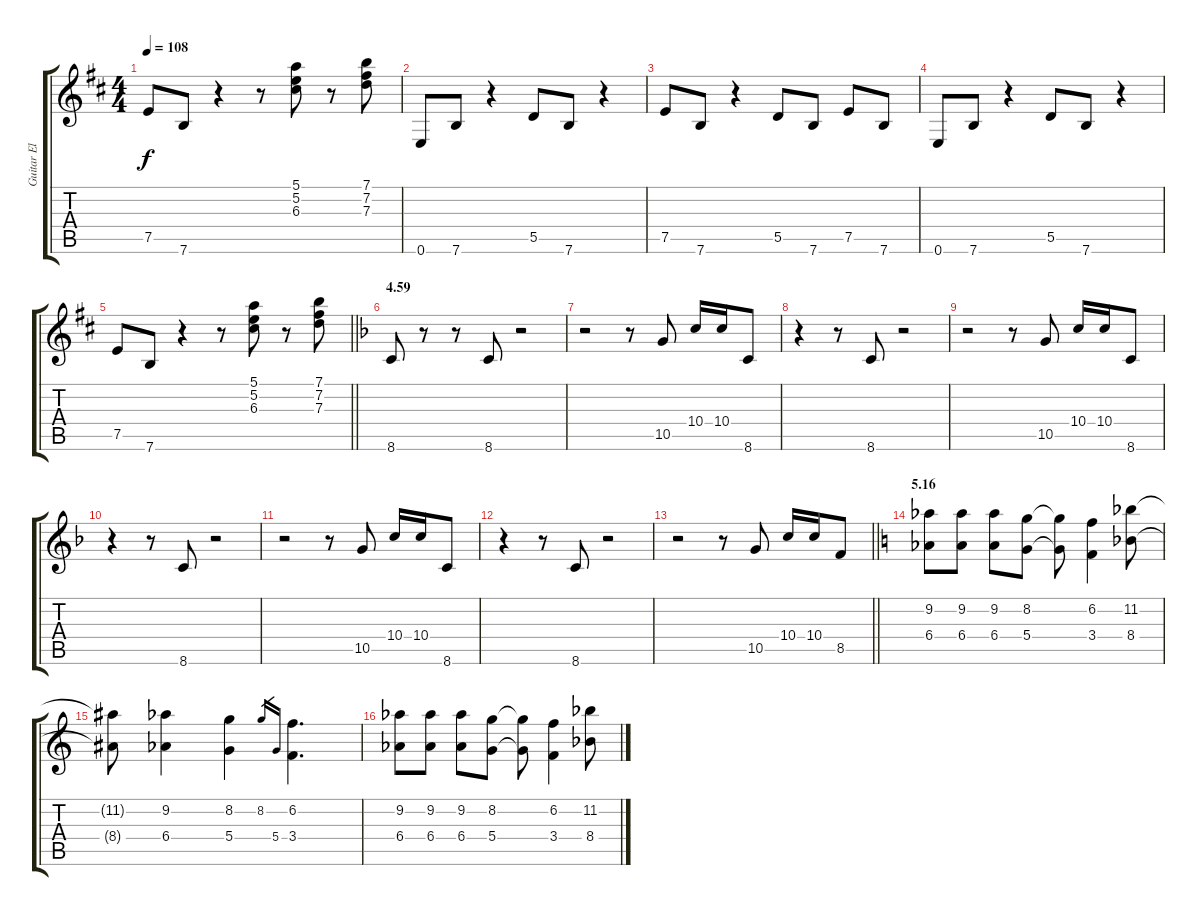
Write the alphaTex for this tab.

\track ("Guitar El" "Guitar El") {instrument overdrivenguitar}
\staff {score tabs}
\tuning (E4 B3 G3 D3 A2 E2) {hide}
\ts (4 4)
\tempo 108
\clef g2
\ks d
7.5.8{dy f} 7.6.8 r.4 r.8 (5.1 5.2 6.3).8 r.8 (7.1 7.2 7.3).8 |
0.6.8 7.6.8 r.4 5.5.8 7.6.8 r.4 |
7.5.8 7.6.8 r.4 5.5.8 7.6.8 7.5.8 7.6.8 |
0.6.8 7.6.8 r.4 5.5.8 7.6.8 r.4 |
\barLineRight lightlight
7.5.8 7.6.8 r.4 r.8 (5.1 5.2 6.3).8 r.8 (7.1 7.2 7.3).8 |
\section ("" "4.59")
\ks f
8.6.8 r.8 r.8 8.6.8 r.2 |
r.2 r.8 10.5.8 10.4.16 10.4.16 8.6.8 |
r.4 r.8 8.6.8 r.2 |
r.2 r.8 10.5.8 10.4.16 10.4.16 8.6.8 |
r.4 r.8 8.6.8 r.2 |
r.2 r.8 10.5.8 10.4.16 10.4.16 8.6.8 |
r.4 r.8 8.6.8 r.2 |
\barLineRight lightlight
r.2 r.8 10.5.8 10.4.16 10.4.16 8.5.8 |
\section ("" "5.16")
\ks c
(9.2{acc b} 6.4{acc b}).8 (9.2{acc b} 6.4{acc b}).8 (9.2{acc b} 6.4{acc b}).8 (8.2 5.4).8 (8.2{t} 5.4{t}).8 (6.2 3.4).4 (11.2{acc b} 8.4{acc b}).8 |
(11.2{t} 8.4{t}).8 (9.2{acc b} 6.4{acc b}).4 (8.2 5.4).4 8.2.16{gr} 5.4.16{gr} (6.2 3.4).4{d} |
(9.2{acc b} 6.4{acc b}).8 (9.2{acc b} 6.4{acc b}).8 (9.2{acc b} 6.4{acc b}).8 (8.2 5.4).8 (8.2{t} 5.4{t}).8 (6.2 3.4).4 (11.2{acc b} 8.4{acc b}).8
